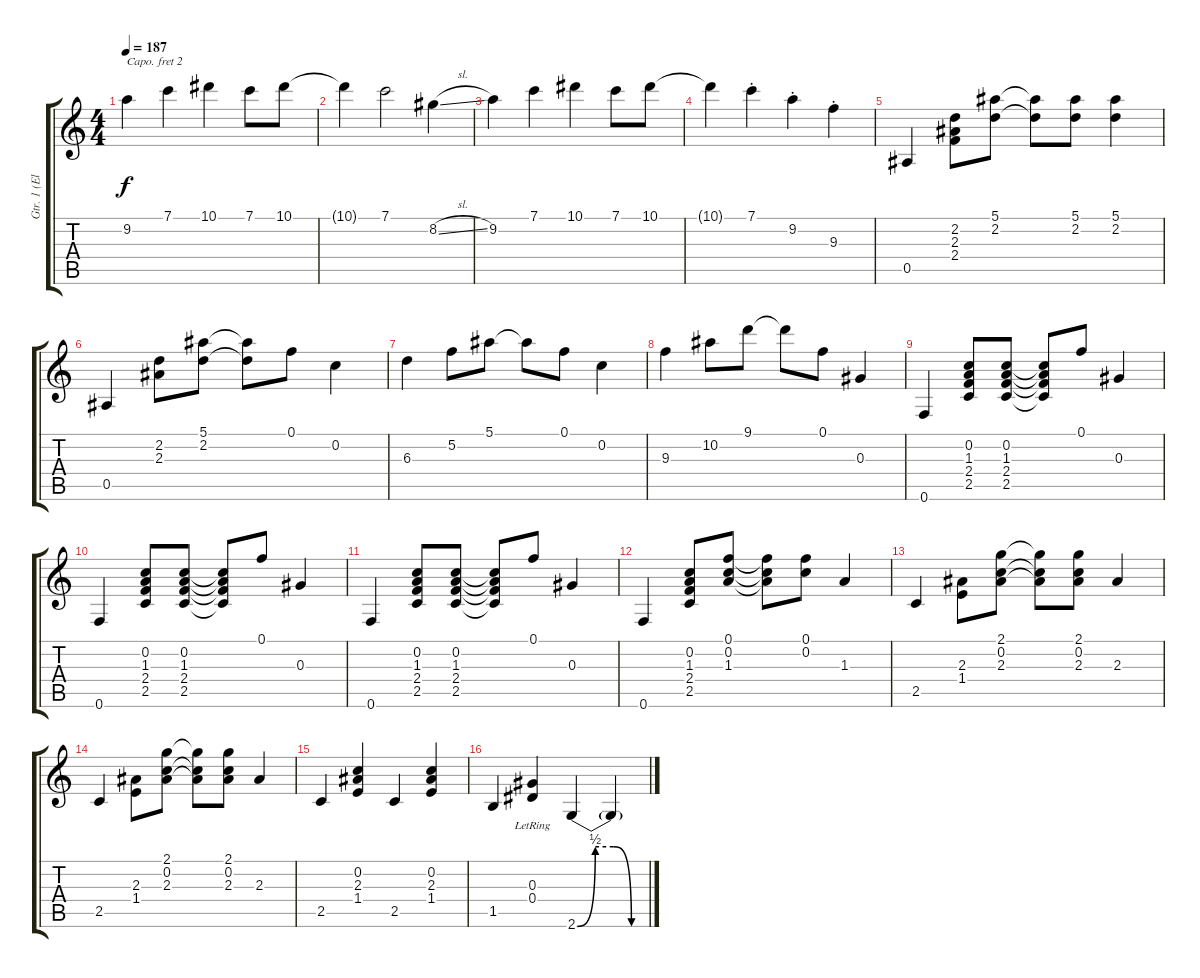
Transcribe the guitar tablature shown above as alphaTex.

\track ("Gtr. 1 (Electric)" "Gtr. 1 (El") {instrument electricguitarclean}
\staff {score tabs}
\capo 2
\tuning (Eb4 Bb3 Gb3 Db3 Ab2 Eb2) {hide}
\ts (4 4)
\tempo 187
\clef g2
\ks c
9.2.4{dy f} 7.1.4 10.1.4 7.1.8 10.1.8 |
10.1{t}.4 7.1.2 8.2{sl}.4 |
9.2.4 7.1.4 10.1.4 7.1.8 10.1.8 |
10.1{t}.4 7.1{st}.4 9.2{st}.4 9.3{st}.4 |
0.5.4 (2.2 2.3 2.4).8 (5.1 2.2).8 (5.1{t} 2.2{t}).8 (5.1 2.2).8 (5.1 2.2).4 |
0.5.4 (2.2 2.3).8 (5.1 2.2).8 (5.1{t} 2.2{t}).8 0.1.8 0.2.4 |
6.3.4 5.2.8 5.1.8 5.1{t}.8 0.1.8 0.2.4 |
9.3.4 10.2.8 9.1.8 9.1{t}.8 0.1.8 0.3.4 |
0.6.4 (0.2 1.3 2.4 2.5).8 (0.2 1.3 2.4 2.5).8 (0.2{t} 1.3{t} 2.4{t} 2.5{t}).8 0.1.8 0.3.4 |
0.6.4 (0.2 1.3 2.4 2.5).8 (0.2 1.3 2.4 2.5).8 (0.2{t} 1.3{t} 2.4{t} 2.5{t}).8 0.1.8 0.3.4 |
0.6.4 (0.2 1.3 2.4 2.5).8 (0.2 1.3 2.4 2.5).8 (0.2{t} 1.3{t} 2.4{t} 2.5{t}).8 0.1.8 0.3.4 |
0.6.4 (0.2 1.3 2.4 2.5).8 (0.1 0.2 1.3).8 (0.1{t} 0.2{t} 1.3{t}).8 (0.1 0.2).8 1.3.4 |
2.5.4 (2.3 1.4).8 (2.1 0.2 2.3).8 (2.1{t} 0.2{t} 2.3{t}).8 (2.1 0.2 2.3).8 2.3.4 |
2.5.4 (2.3 1.4).8 (2.1 0.2 2.3).8 (2.1{t} 0.2{t} 2.3{t}).8 (2.1 0.2 2.3).8 2.3.4 |
2.5.4 (0.2 2.3 1.4).4 2.5.4 (0.2 2.3 1.4).4 |
1.5.4 (0.3{lr} 0.4{lr}).4 2.6{be (custom 0 0 15 2 30 2 45 0 60 0)}.4 2.6{t}.4
